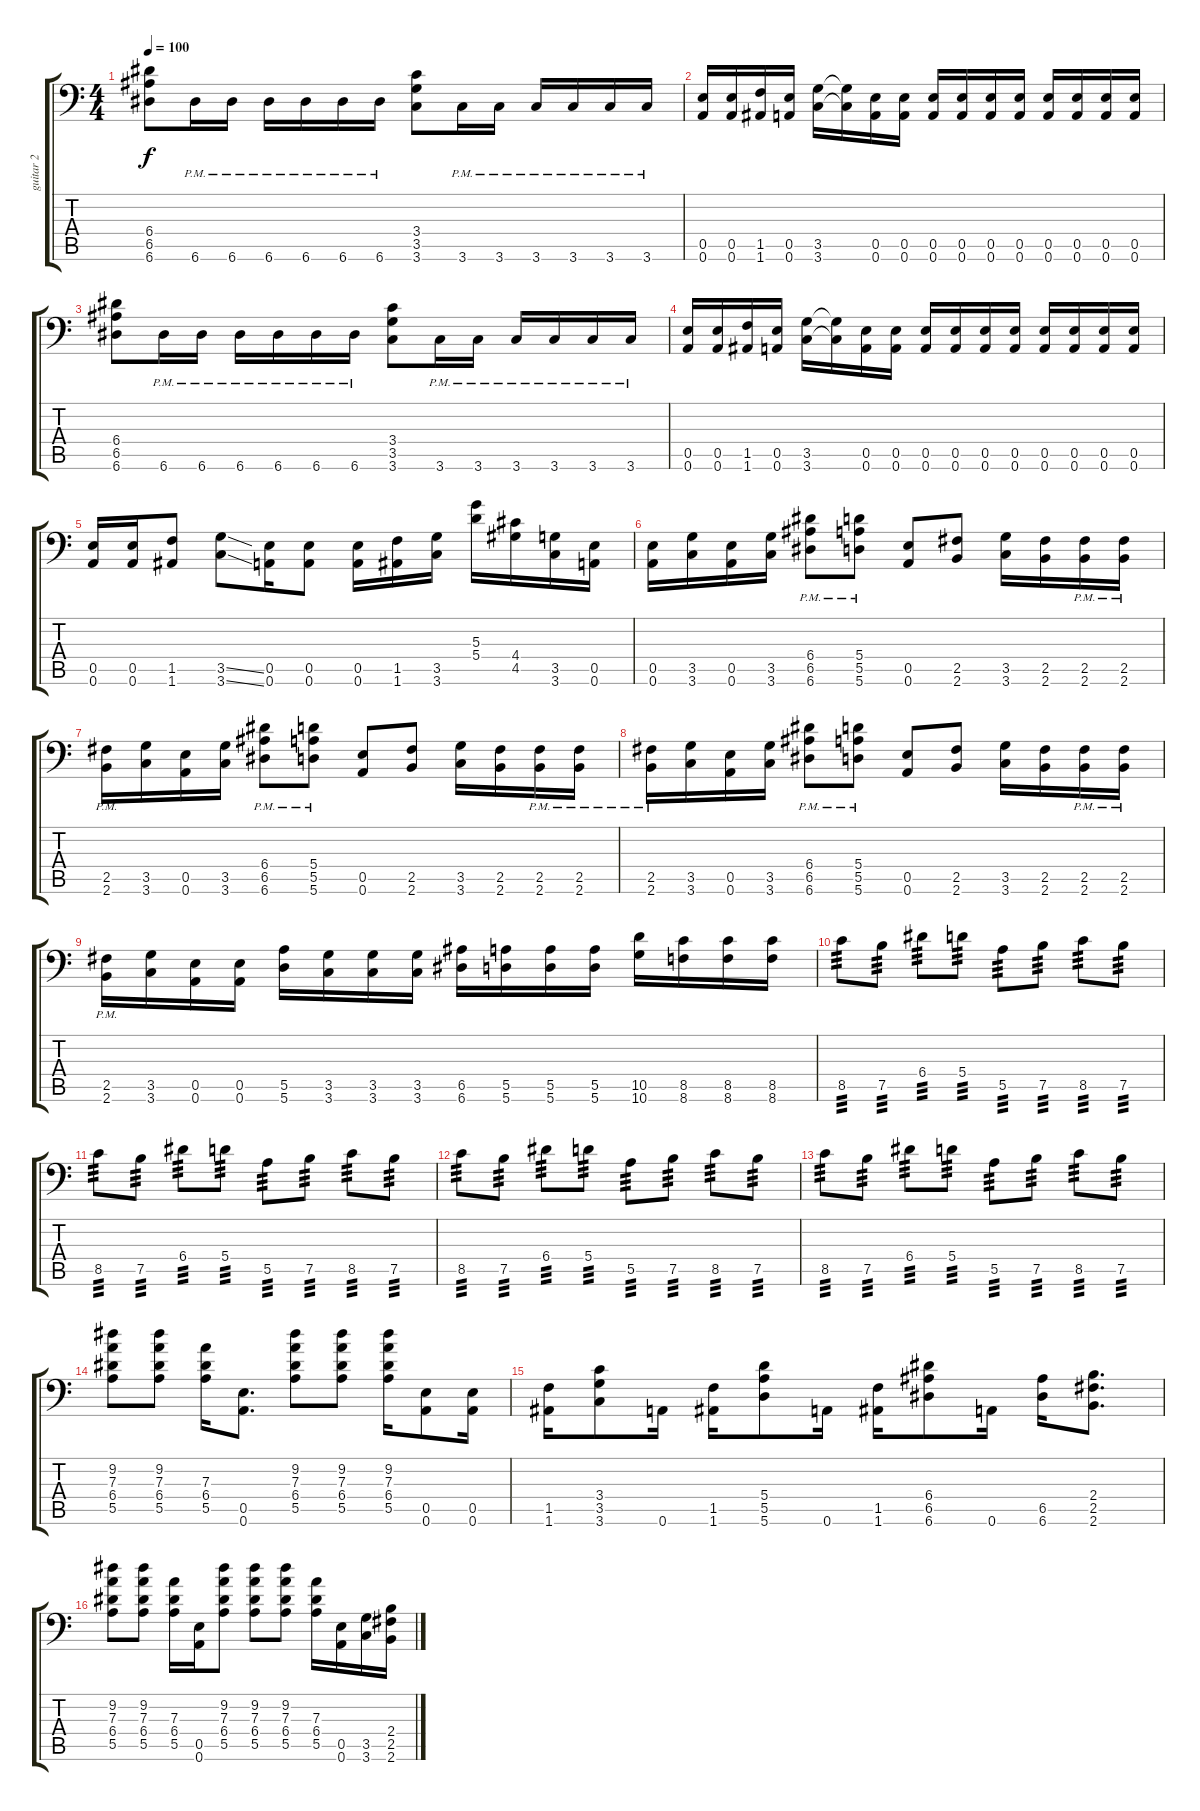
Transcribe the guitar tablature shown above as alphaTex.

\track ("guitar 2" "guitar 2") {instrument distortionguitar}
\staff {score tabs}
\tuning (B3 Gb3 D3 A2 E2 A1) {hide}
\ts (4 4)
\tempo 100
\clef f4
\ks c
(6.4 6.5 6.6).8{dy f} 6.6{pm}.16 6.6{pm}.16 6.6{pm}.16 6.6{pm}.16 6.6{pm}.16 6.6{pm}.16 (3.4 3.5 3.6).8 3.6{pm}.16 3.6{pm}.16 3.6{pm}.16 3.6{pm}.16 3.6{pm}.16 3.6{pm}.16 |
(0.5 0.6).16 (0.5 0.6).16 (1.5 1.6).16 (0.5 0.6).16 (3.5 3.6).16 (3.5{t} 3.6{t}).16 (0.5 0.6).16 (0.5 0.6).16 (0.5 0.6).16 (0.5 0.6).16 (0.5 0.6).16 (0.5 0.6).16 (0.5 0.6).16 (0.5 0.6).16 (0.5 0.6).16 (0.5 0.6).16 |
(6.4 6.5 6.6).8 6.6{pm}.16 6.6{pm}.16 6.6{pm}.16 6.6{pm}.16 6.6{pm}.16 6.6{pm}.16 (3.4 3.5 3.6).8 3.6{pm}.16 3.6{pm}.16 3.6{pm}.16 3.6{pm}.16 3.6{pm}.16 3.6{pm}.16 |
(0.5 0.6).16 (0.5 0.6).16 (1.5 1.6).16 (0.5 0.6).16 (3.5 3.6).16 (3.5{t} 3.6{t}).16 (0.5 0.6).16 (0.5 0.6).16 (0.5 0.6).16 (0.5 0.6).16 (0.5 0.6).16 (0.5 0.6).16 (0.5 0.6).16 (0.5 0.6).16 (0.5 0.6).16 (0.5 0.6).16 |
(0.5 0.6).16 (0.5 0.6).16 (1.5 1.6).8 (3.5{ss} 3.6{ss}).8 (0.5 0.6).16 (0.5 0.6).8 (0.5 0.6).16 (1.5 1.6).16 (3.5 3.6).16 (5.3 5.4).16 (4.4 4.5).16 (3.5 3.6).16 (0.5 0.6).16 |
(0.5 0.6).16 (3.5 3.6).16 (0.5 0.6).16 (3.5 3.6).16 (6.4{pm} 6.5{pm} 6.6{pm}).8 (5.4{pm} 5.5{pm} 5.6{pm}).8 (0.5 0.6).8 (2.5 2.6).8 (3.5 3.6).16 (2.5 2.6).16 (2.5{pm} 2.6{pm}).16 (2.5{pm} 2.6{pm}).16 |
(2.5{pm} 2.6{pm}).16 (3.5 3.6).16 (0.5 0.6).16 (3.5 3.6).16 (6.4{pm} 6.5{pm} 6.6{pm}).8 (5.4{pm} 5.5{pm} 5.6{pm}).8 (0.5 0.6).8 (2.5 2.6).8 (3.5 3.6).16 (2.5 2.6).16 (2.5{pm} 2.6{pm}).16 (2.5{pm} 2.6{pm}).16 |
(2.5{pm} 2.6{pm}).16 (3.5 3.6).16 (0.5 0.6).16 (3.5 3.6).16 (6.4{pm} 6.5{pm} 6.6{pm}).8 (5.4{pm} 5.5{pm} 5.6{pm}).8 (0.5 0.6).8 (2.5 2.6).8 (3.5 3.6).16 (2.5 2.6).16 (2.5{pm} 2.6{pm}).16 (2.5{pm} 2.6{pm}).16 |
(2.5{pm} 2.6{pm}).16 (3.5 3.6).16 (0.5 0.6).16 (0.5 0.6).16 (5.5 5.6).16 (3.5 3.6).16 (3.5 3.6).16 (3.5 3.6).16 (6.5 6.6).16 (5.5 5.6).16 (5.5 5.6).16 (5.5 5.6).16 (10.5 10.6).16 (8.5 8.6).16 (8.5 8.6).16 (8.5 8.6).16 |
8.5.8{tp 3} 7.5.8{tp 3} 6.4.8{tp 3} 5.4.8{tp 3} 5.5.8{tp 3} 7.5.8{tp 3} 8.5.8{tp 3} 7.5.8{tp 3} |
8.5.8{tp 3} 7.5.8{tp 3} 6.4.8{tp 3} 5.4.8{tp 3} 5.5.8{tp 3} 7.5.8{tp 3} 8.5.8{tp 3} 7.5.8{tp 3} |
8.5.8{tp 3} 7.5.8{tp 3} 6.4.8{tp 3} 5.4.8{tp 3} 5.5.8{tp 3} 7.5.8{tp 3} 8.5.8{tp 3} 7.5.8{tp 3} |
8.5.8{tp 3} 7.5.8{tp 3} 6.4.8{tp 3} 5.4.8{tp 3} 5.5.8{tp 3} 7.5.8{tp 3} 8.5.8{tp 3} 7.5.8{tp 3} |
(9.2 7.3 6.4 5.5).8 (9.2 7.3 6.4 5.5).8 (7.3 6.4 5.5).16 (0.5 0.6).8{d} (9.2 7.3 6.4 5.5).8 (9.2 7.3 6.4 5.5).8 (9.2 7.3 6.4 5.5).16 (0.5 0.6).8 (0.5 0.6).16 |
(1.5 1.6).16 (3.4 3.5 3.6).8 0.6.16 (1.5 1.6).16 (5.4 5.5 5.6).8 0.6.16 (1.5 1.6).16 (6.4 6.5 6.6).8 0.6.16 (6.5 6.6).16 (2.4 2.5 2.6).8{d} |
(9.2 7.3 6.4 5.5).8 (9.2 7.3 6.4 5.5).8 (7.3 6.4 5.5).16 (0.5 0.6).16 (9.2 7.3 6.4 5.5).8 (9.2 7.3 6.4 5.5).8 (9.2 7.3 6.4 5.5).8 (7.3 6.4 5.5).16 (0.5 0.6).16 (3.5 3.6).16 (2.4 2.5 2.6).16
